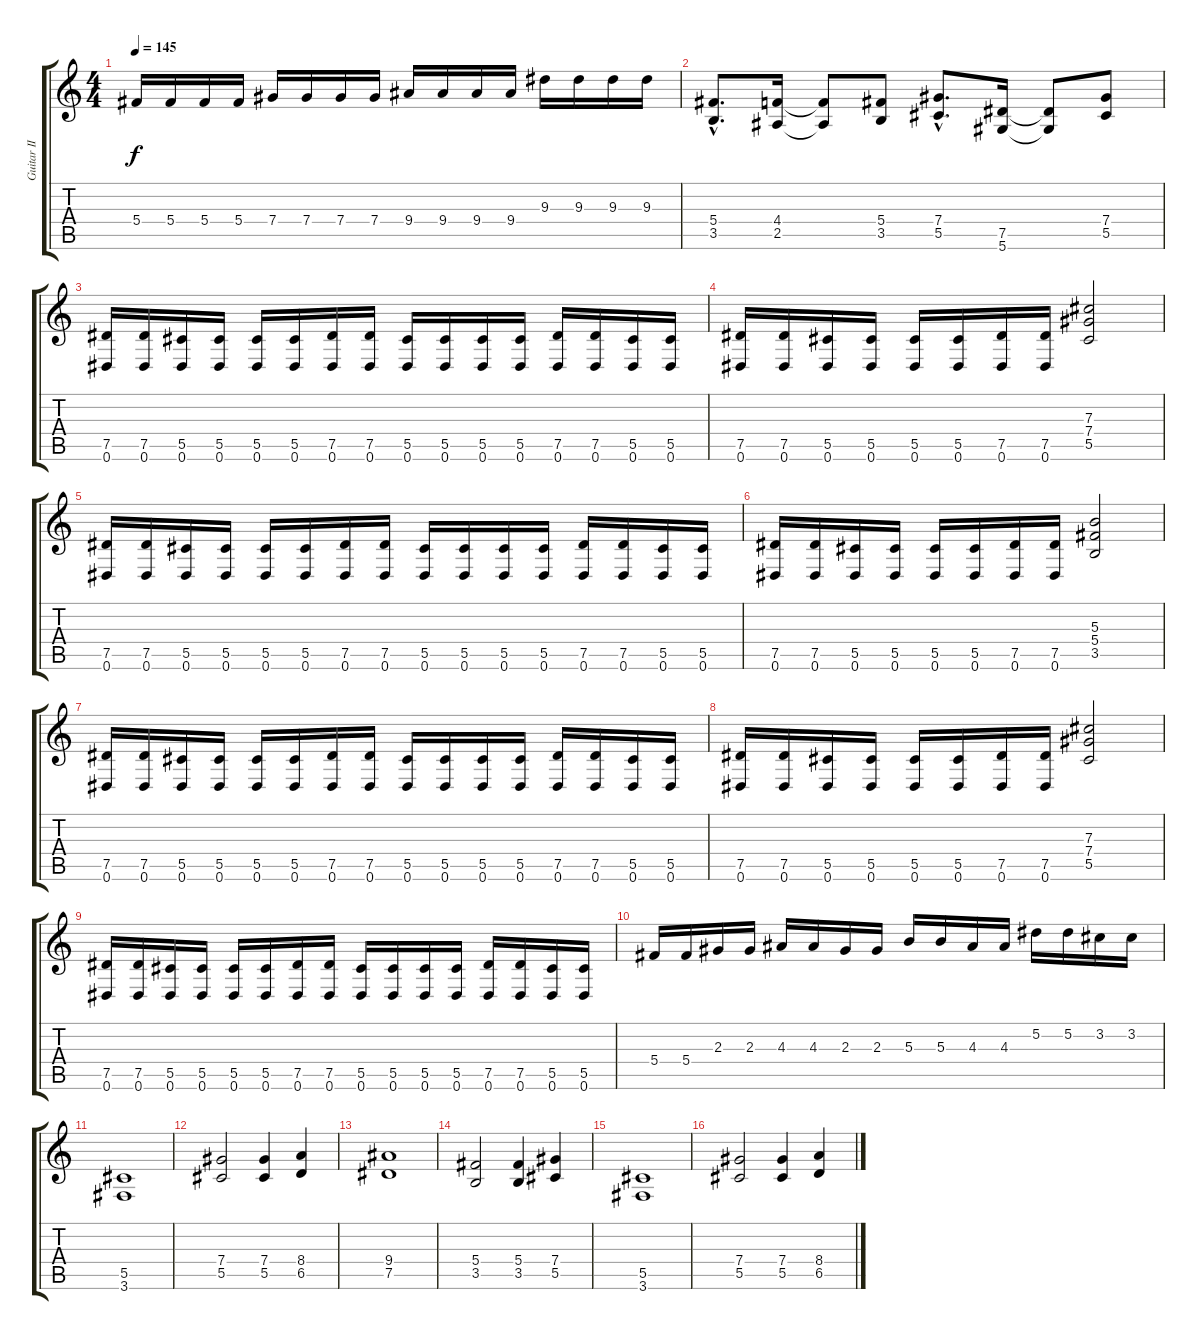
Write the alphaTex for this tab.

\track ("Guitar II" "Guitar II") {instrument distortionguitar}
\staff {score tabs}
\tuning (Eb4 Bb3 Gb3 Db3 Ab2 Eb2) {hide}
\ts (4 4)
\tempo 145
\clef g2
\ks c
5.4.16{dy f} 5.4.16 5.4.16 5.4.16 7.4.16 7.4.16 7.4.16 7.4.16 9.4.16 9.4.16 9.4.16 9.4.16 9.3.16 9.3.16 9.3.16 9.3.16 |
(5.4{hac} 3.5{hac}).8{d} (4.4 2.5).16 (4.4{t} 2.5{t}).8 (5.4 3.5).8 (7.4{hac} 5.5{hac}).8{d} (7.5 5.6).16 (7.5{t} 5.6{t}).8 (7.4 5.5).8 |
(7.5 0.6).16 (7.5 0.6).16 (5.5 0.6).16 (5.5 0.6).16 (5.5 0.6).16 (5.5 0.6).16 (7.5 0.6).16 (7.5 0.6).16 (5.5 0.6).16 (5.5 0.6).16 (5.5 0.6).16 (5.5 0.6).16 (7.5 0.6).16 (7.5 0.6).16 (5.5 0.6).16 (5.5 0.6).16 |
(7.5 0.6).16 (7.5 0.6).16 (5.5 0.6).16 (5.5 0.6).16 (5.5 0.6).16 (5.5 0.6).16 (7.5 0.6).16 (7.5 0.6).16 (7.3 7.4 5.5).2 |
(7.5 0.6).16 (7.5 0.6).16 (5.5 0.6).16 (5.5 0.6).16 (5.5 0.6).16 (5.5 0.6).16 (7.5 0.6).16 (7.5 0.6).16 (5.5 0.6).16 (5.5 0.6).16 (5.5 0.6).16 (5.5 0.6).16 (7.5 0.6).16 (7.5 0.6).16 (5.5 0.6).16 (5.5 0.6).16 |
(7.5 0.6).16 (7.5 0.6).16 (5.5 0.6).16 (5.5 0.6).16 (5.5 0.6).16 (5.5 0.6).16 (7.5 0.6).16 (7.5 0.6).16 (5.3 5.4 3.5).2 |
(7.5 0.6).16 (7.5 0.6).16 (5.5 0.6).16 (5.5 0.6).16 (5.5 0.6).16 (5.5 0.6).16 (7.5 0.6).16 (7.5 0.6).16 (5.5 0.6).16 (5.5 0.6).16 (5.5 0.6).16 (5.5 0.6).16 (7.5 0.6).16 (7.5 0.6).16 (5.5 0.6).16 (5.5 0.6).16 |
(7.5 0.6).16 (7.5 0.6).16 (5.5 0.6).16 (5.5 0.6).16 (5.5 0.6).16 (5.5 0.6).16 (7.5 0.6).16 (7.5 0.6).16 (7.3 7.4 5.5).2 |
(7.5 0.6).16 (7.5 0.6).16 (5.5 0.6).16 (5.5 0.6).16 (5.5 0.6).16 (5.5 0.6).16 (7.5 0.6).16 (7.5 0.6).16 (5.5 0.6).16 (5.5 0.6).16 (5.5 0.6).16 (5.5 0.6).16 (7.5 0.6).16 (7.5 0.6).16 (5.5 0.6).16 (5.5 0.6).16 |
5.4.16 5.4.16 2.3.16 2.3.16 4.3.16 4.3.16 2.3.16 2.3.16 5.3.16 5.3.16 4.3.16 4.3.16 5.2.16 5.2.16 3.2.16 3.2.16 |
(5.5 3.6).1 |
(7.4 5.5).2 (7.4 5.5).4 (8.4 6.5).4 |
(9.4 7.5).1 |
(5.4 3.5).2 (5.4 3.5).4 (7.4 5.5).4 |
(5.5 3.6).1 |
(7.4 5.5).2 (7.4 5.5).4 (8.4 6.5).4
